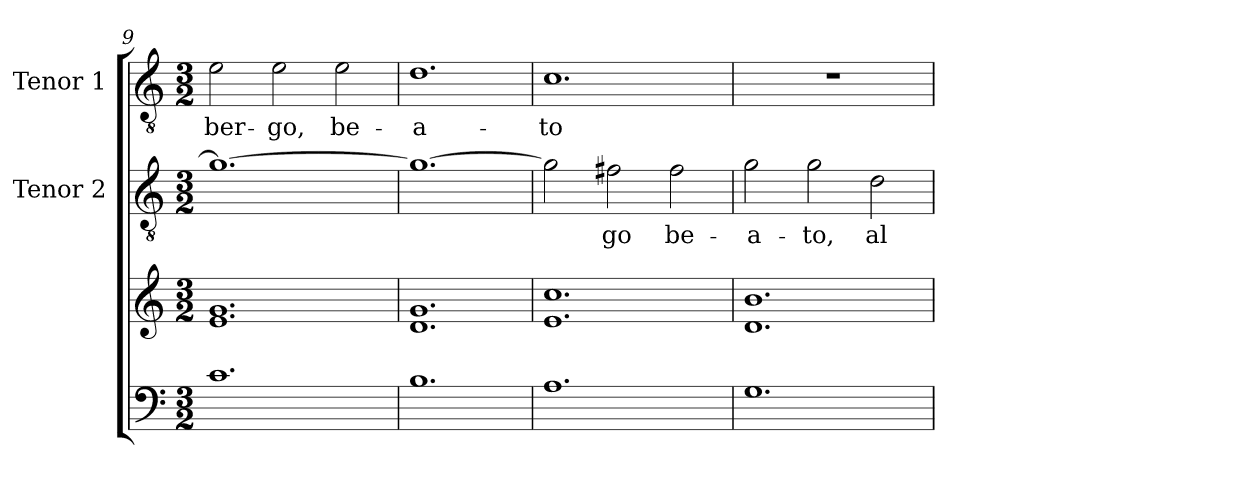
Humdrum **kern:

**kern	**kern	**kern	**text	**kern	**text
*part3	*part3	*part2	*part2	*part1	*part1
*staff4	*staff3	*staff2	*staff2	*staff1	*staff1
*	*	*I"Tenor 2	*	*I"Tenor 1	*
*	*	*I'T 2	*	*I'T 1	*
*clefF4	*clefG2	*clefGv2	*	*clefGv2	*
*k[]	*k[]	*k[]	*	*k[]	*
*C:	*C:	*C:	*	*C:	*
*M3/2	*M3/2	*M3/2	*	*M3/2	*
=9	=9	=9	=9	=9	=9
1.c	1.e 1.g	1.g_	.	2e\	-ber-
.	.	.	.	2e\	-go,
.	.	.	.	2e\	be-
=10	=10	=10	=10	=10	=10
1.B	1.d 1.g	1.g_	.	1.d	-a-
=11	=11	=11	=11	=11	=11
1.A	1.e 1.cc	2g\]	.	1.c	-to
.	.	2f#X\	-go	.	.
.	.	2f#\	be-	.	.
=12	=12	=12	=12	=12	=12
1.G	1.d 1.b	2g\	-a-	1.r	.
.	.	2g\	-to,	.	.
.	.	2d\	al-	.	.
=	=	=	=	=	=
*-	*-	*-	*-	*-	*-
